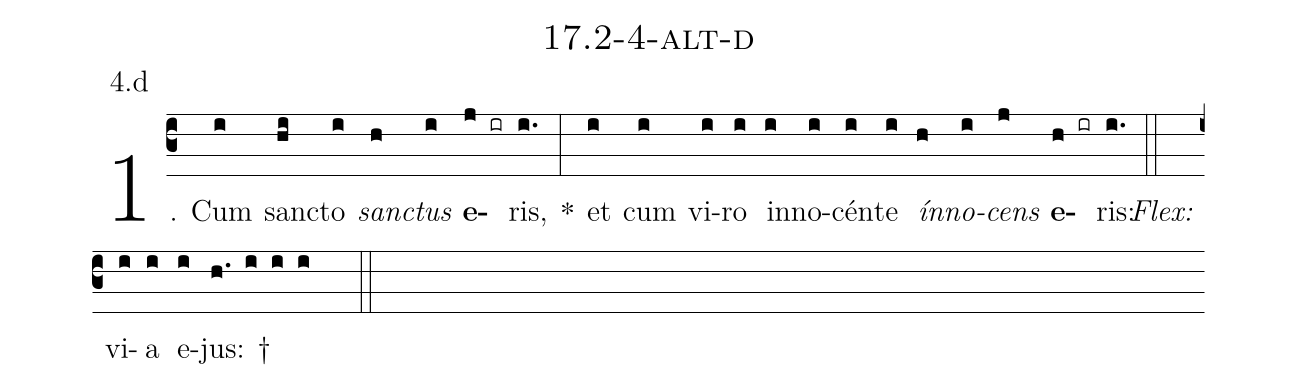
name: 17.2-4-alt-d;
annotation: 4.d;
%%
(c3)1. Cum(i) sanc(hi)to(i) <i>sanc</i>(h)<i>tus</i>(i) <b>e</b>(j ir)ris,(i.) *(:) et(i) cum(i) vi(i)ro(i) in(i)no(i)cén(i)te(i) <i>ín</i>(h)<i>no</i>(i)<i>cens</i>(j) <b>e</b>(h ir)ris:(i.) (::)
<i>Flex:</i>()  vi(i)a(i) e(i)jus: †(h. i i i  ::)
